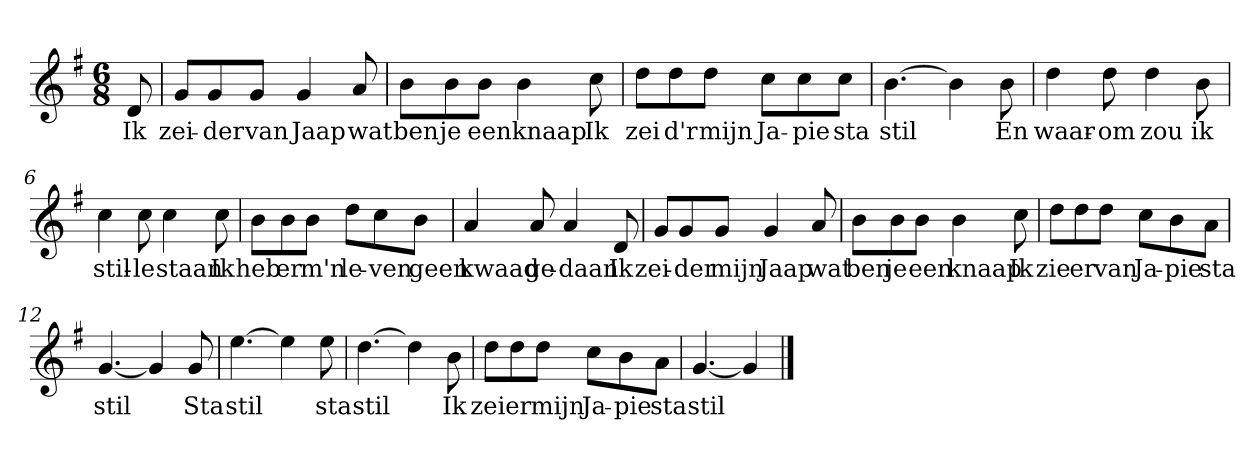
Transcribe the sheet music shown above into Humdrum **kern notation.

**kern	**text
*part1	*part1
*staff1	*staff1
*clefG2	*
*k[f#]	*
*G:	*
*M6/8	*
*MM120	*
=	=
8d	Ik
=1	=1
8g/L	zei-
8g/	-der
8g/J	van
4g	Jaap
8a	wat
=2	=2
8b\L	ben
8b\	je
8b\J	een
4b	knaap
8cc	Ik
=3	=3
8dd\L	zei
8dd\	d'r
8dd\J	mijn
8cc\L	Ja-
8cc\	-pie
8cc\J	sta
=4	=4
[4.b	stil
4b]	.
8b	En
=5	=5
4dd	waar-
8dd	-om
4dd	zou
8b	ik
=6	=6
4cc	stil-
8cc	-le
4cc	staan
8cc	Ik
=7	=7
8b\L	heb
8b\	er
8b\J	m'n
8dd\L	le-
8cc\	-ven
8b\J	geen
=8	=8
4a	kwaad
8a	ge-
4a	-daan
8d	Ik
=9	=9
8g/L	zei-
8g/	-der
8g/J	mijn
4g	Jaap
8a	wat
=10	=10
8b\L	ben
8b\	je
8b\J	een
4b	knaap
8cc	Ik
=11	=11
8dd\L	zie
8dd\	er
8dd\J	van
8cc\L	Ja-
8b\	-pie
8a\J	sta
=12	=12
[4.g	stil
4g]	.
8g	Sta
=13	=13
[4.ee	stil
4ee]	.
8ee	sta
=14	=14
[4.dd	stil
4dd]	.
8b	Ik
=15	=15
8dd\L	zei
8dd\	er
8dd\J	mijn
8cc\L	Ja-
8b\	-pie
8a\J	sta
=16	=16
[4.g	stil
4g]	.
==	==
*-	*-
